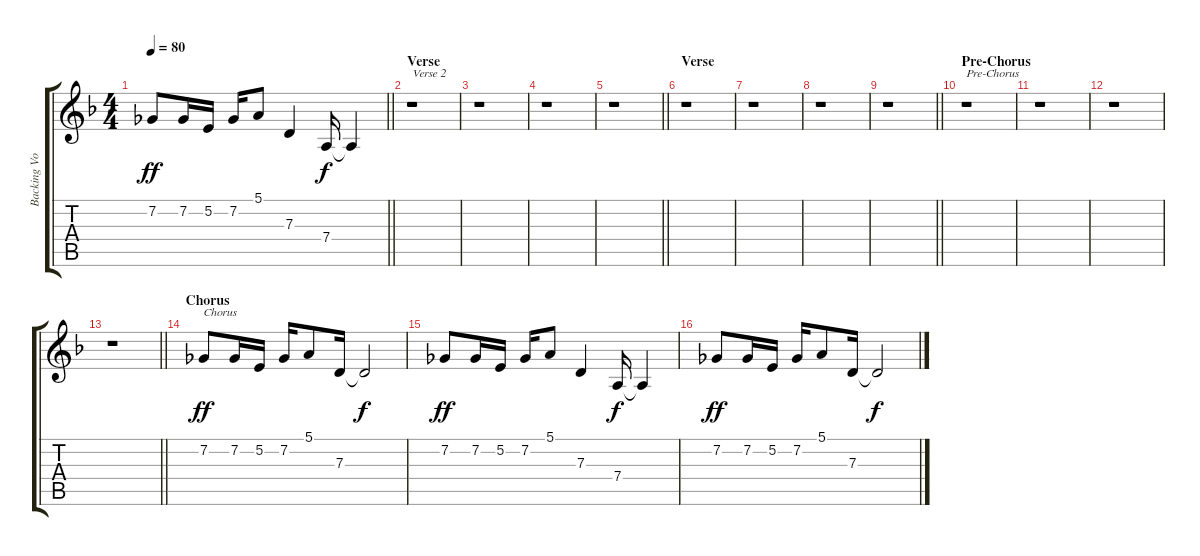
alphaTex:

\track ("Backing Vocal" "Backing Vo") {instrument baritonesax}
\staff {score tabs}
\tuning (E4 B3 G3 D3 A2 E2) {hide}
\ts (4 4)
\tempo 80
\clef g2
\barLineRight lightlight
\ks f
7.2.8{dy ff} 7.2.16 5.2.16 7.2.16 5.1.8 7.3.4 7.4.16{dy f} 7.4{t}.4 |
\section ("" "Verse")
r.1{txt "Verse 2"} |
r.1 |
r.1 |
\barLineRight lightlight
r.1 |
\section ("" "Verse")
r.1 |
r.1 |
r.1 |
\barLineRight lightlight
r.1 |
\section ("" "Pre-Chorus")
r.1{txt "Pre-Chorus"} |
r.1 |
r.1 |
\barLineRight lightlight
r.1 |
\section ("" "Chorus")
7.2.8{txt "Chorus" dy ff} 7.2.16 5.2.16 7.2.16 5.1.8 7.3.16 7.3{t}.2{dy f} |
7.2.8{dy ff} 7.2.16 5.2.16 7.2.16 5.1.8 7.3.4 7.4.16{dy f} 7.4{t}.4 |
7.2.8{dy ff} 7.2.16 5.2.16 7.2.16 5.1.8 7.3.16 7.3{t}.2{dy f}
